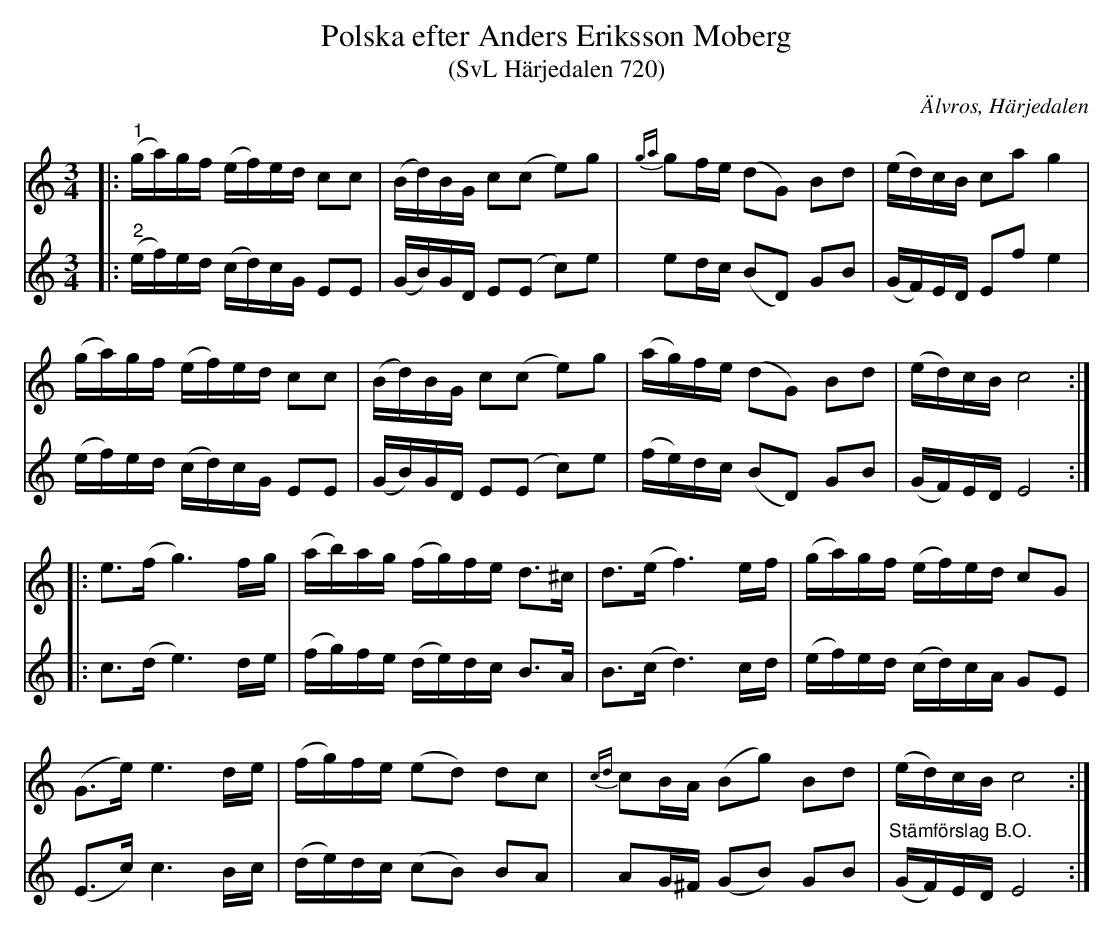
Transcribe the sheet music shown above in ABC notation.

X:1
T:Polska efter Anders Eriksson Moberg
T:(SvL Härjedalen 720)
O:Älvros, Härjedalen
L:1/16
M:3/4
K:C
V:1
|:"^1" (ga)gf (ef)ed c2c2 | (Bd)BG c2(c2 e2)g2 |{ga} g2fe (d2G2) B2d2 | (ed)cB c2a2 g4 |
(ga)gf (ef)ed c2c2 | (Bd)BG c2(c2 e2)g2 | (ag)fe (d2G2) B2d2 | (ed)cB c8 ::
e2>(f2 g6) fg | (ab)ag (fg)fe d2>^c2 | d2>(e2 f6) ef | (ga)gf (ef)ed c2G2 |
(G2>e2) e6 de | (fg)fe (e2d2) d2c2 | {cd} c2BA (B2g2) B2d2 | (ed)cB c8 :|
V:2
|:"^2" (ef)ed (cd)cG E2E2 | (GB)GD E2(E2 c2)e2 | e2dc (B2D2) G2B2 | (GF)ED E2f2 e4 |
(ef)ed (cd)cG E2E2 | (GB)GD E2(E2 c2)e2 | (fe)dc (B2D2) G2B2 | (GF)ED E8 ::
c2>(d2 e6) de | (fg)fe (de)dc B2>A2 | B2>(c2 d6) cd | (ef)ed (cd)cA G2E2 |
(E2>c2) c6 Bc | (de)dc (c2B2) B2A2 | A2G^F (G2B2) G2B2 |"^Stämförslag B.O." (GF)ED E8 :|
